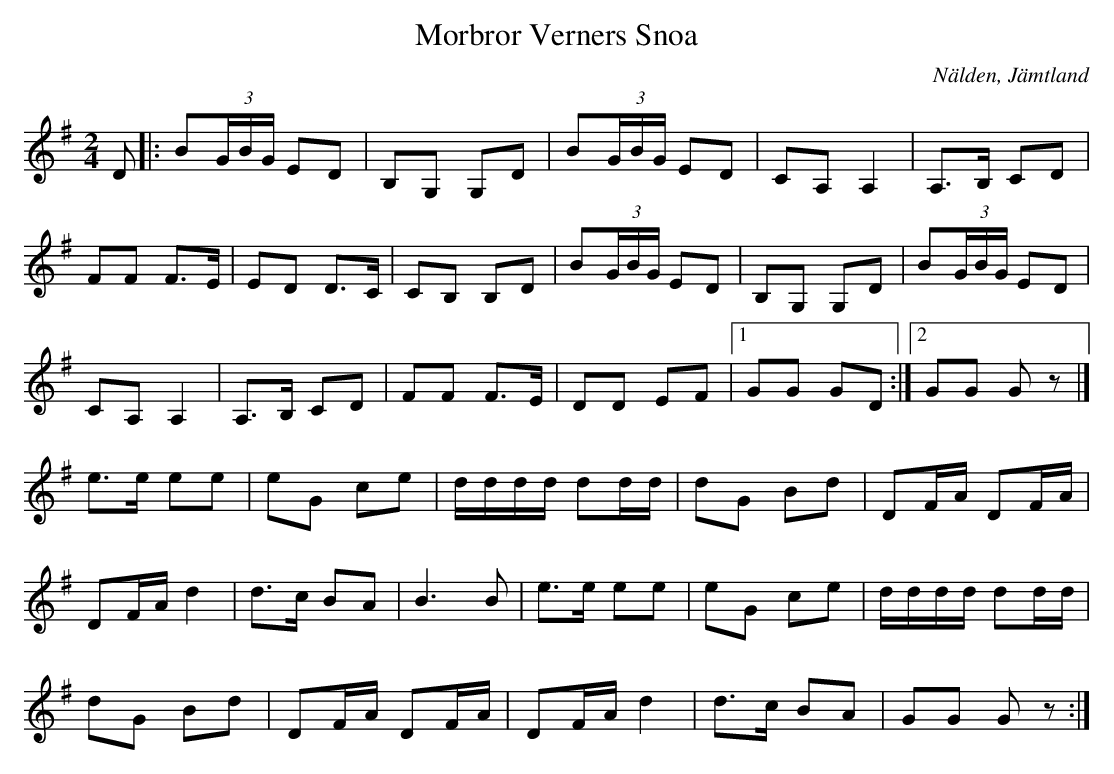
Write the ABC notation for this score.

X:1
T:Morbror Verners Snoa
O:Nälden, Jämtland
M:2/4
L:1/16
K:G
D2 |: B2(3GBG  E2D2 | B,2G,2 G,2D2 | B2(3GBG  E2D2 | C2A,2 A,4 | A,3B, C2D2 |
F2F2 F3E | E2D2 D3C | C2B,2 B,2D2 | B2(3GBG  E2D2 | B,2G,2 G,2D2 | B2(3GBG  E2D2 |
C2A,2 A,4 | A,3B, C2D2 | F2F2 F3E | D2D2 E2F2 |1 G2G2 G2D2 :|2 G2G2 G2 z2|]
e3e e2e2 | e2G2 c2e2 | dddd d2dd | d2G2 B2d2 | D2FA D2FA |
D2FA d4 | d3c B2A2 | B6 B2 | e3e e2e2 | e2G2 c2e2 | dddd d2dd |
d2G2 B2d2 | D2FA D2FA | D2FA d4 | d3c B2A2 | G2G2 G2 z2 :|
